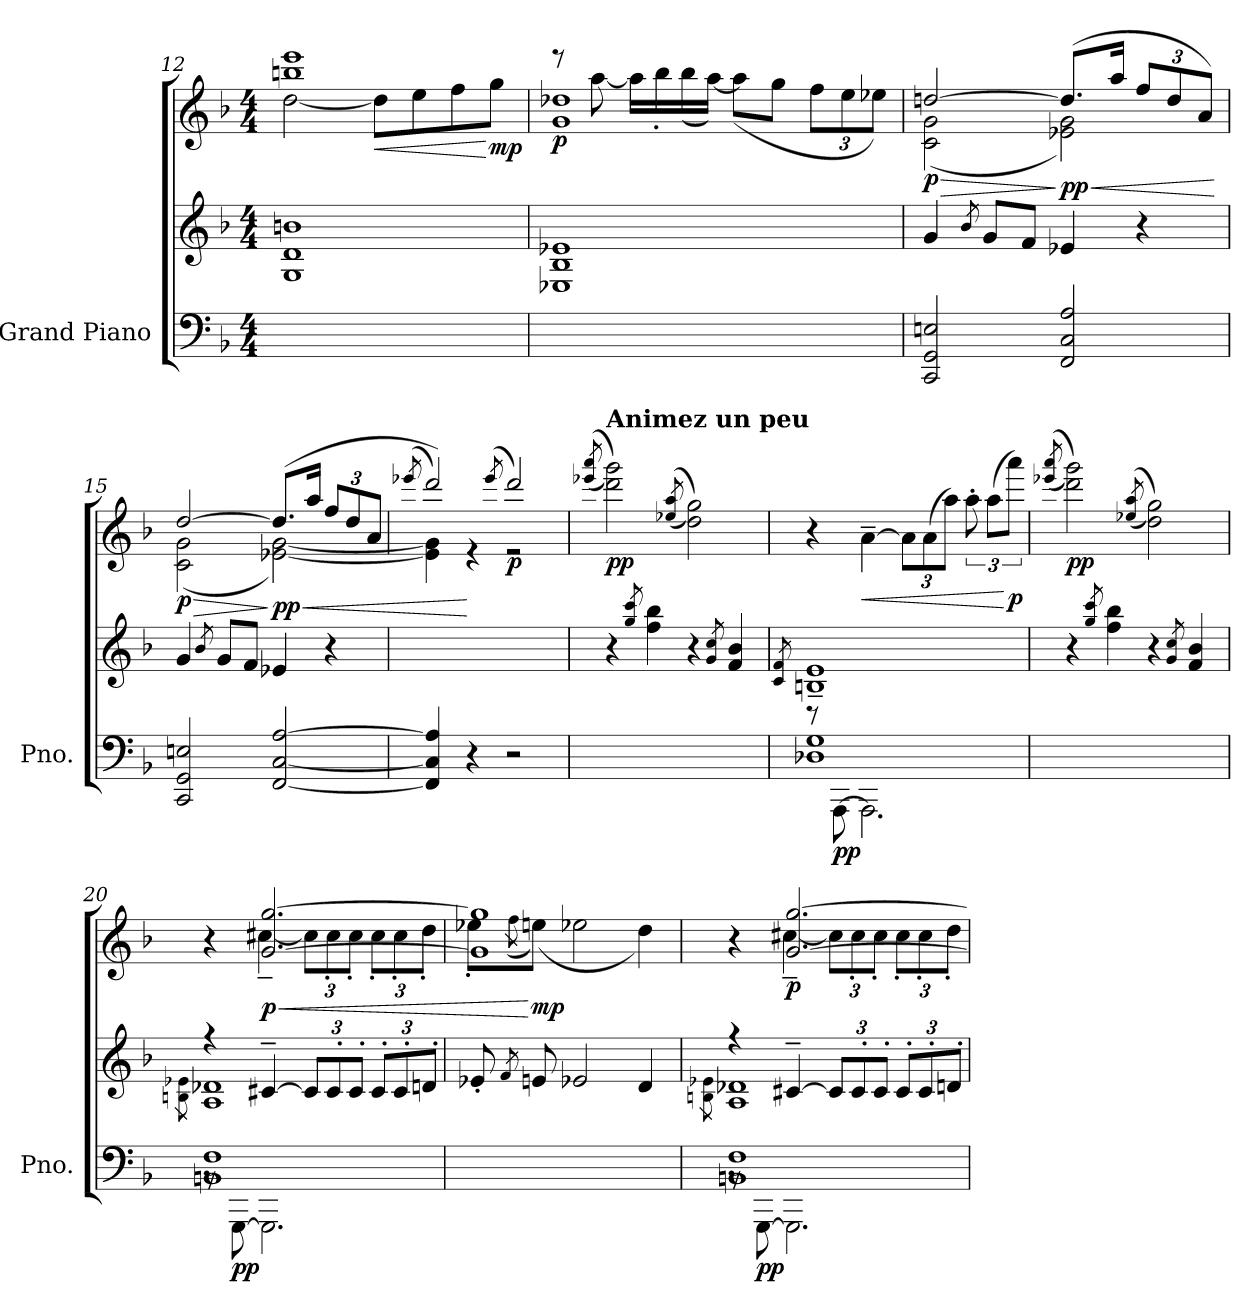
**kern	**kern	**kern	**dynam
*part1	*part1	*part1	*part1
*staff3	*staff2	*staff1	*staff1/2/3
*I"Grand Piano	*	*	*
*I'Pno.	*	*	*
*clefF4	*clefG2	*clefG2	*
*k[b-]	*k[b-]	*k[b-]	*
*M4/4	*M4/4	*M4/4	*
=12	=12	=12	=12
*	*	*^	*
1ryy	1G 1d 1bn	1bbn 1eee	[2dd\	.
!	!	!	!	!LO:HP:b
.	.	.	8dd\L]	<
.	.	.	8ee\	.
.	.	.	8ff\	.
!	!	!	!	!LO:DY:n=1:b
.	.	.	8gg\J	[ mp
!!LO:PB:g=z	!!
=13	=13	=13	=13	=13
!	!	!	!	!LO:DY:b
1ryy	1E-X 1B- 1e-X	1g 1dd-X	8reee	p
.	.	.	[8aa\	.
.	.	.	16aa\LL]	.
.	.	.	16bb-'\	.
.	.	.	(>16bb-\	.
.	.	.	[16aa\JJ)	.
.	.	.	(>8aa\L]	.
.	.	.	8gg\J	.
*	*	*	*Xbrackettup	*
.	.	.	12ff\L	.
.	.	.	12ee\	.
.	.	.	12ee-X\J)	.
=14	=14	=14	=14	=14
!	!	!	!	!LO:HP:b
!	!	!	!	!LO:DY:n=1:b
2CC/ 2GG/ 2En/	4g/	[2ddni/	(<2c\ 2g\	> p
.	8qb-/	.	.	.
.	8g/L	.	.	.
.	8f/J	.	.	.
!	!	!	!	!LO:HP:n=1:b
!	!	!	!	!LO:DY:n=2:b
2FF/ 2C/ 2A/	4e-X/	(>8.dd/L]	2e-X\ 2g\)	] < pp
.	.	16aa/Jk	.	.
.	4r	12ff/L	.	.
.	.	12dd/	.	.
.	.	12a/J)	.	.
*	*	*v	*v	*
.	.	.	[
=15	=15	=15	=15
!	!	!	!LO:HP:b
*	*	*^	*
!	!	!	!	!LO:DY:n=1:b
2CC/ 2GG/ 2En/	4g/	[2dd/	(<2c\ 2g\	> p
.	8qb-/	.	.	.
.	8g/L	.	.	.
.	8f/J	.	.	.
!	!	!	!	!LO:HP:n=1:b
!	!	!	!	!LO:DY:n=2:b
[2FF/ [2C/ [2A/	4e-X/	(>8.dd/L]	[2e-X\ [2g\)	] < pp
.	.	16aa/Jk	.	.
.	4r	12ff/L	.	.
.	.	12dd/	.	.
.	.	12a/J	.	.
=16	=16	=16	=16	=16
.	.	(<8qeee-X/	.	.
4FF/] 4C/] 4A/]	1ryy	2ddd/))	4e-\] 4g\]	.
4r	.	.	4r	[
.	.	(<8qeee-/	.	.
!	!	!	!	!LO:DY:b
2r	.	2ddd/)	2r	p
*	*	*v	*v	*
!!LO:LB:g=z
=17	=17	=17	=17
.	.	(>(<(<8qeee-X/ 8qaaa/	.
!	!	!LO:TX:a:B:t=Animez un peu	!
!	!	!	!LO:DY:b
1ryy	4r	2ddd\ 2ggg\))	pp
.	8qgg/ 8qccc/)	.	.
.	4ff\ 4bb-\	.	.
.	.	(>(<(<8qee-X/ 8qaa/	.
.	4r	2dd\ 2gg\))	.
.	8qg/ 8qcc/)	.	.
.	4f/ 4b-/	.	.
=18	=18	=18	=18
.	8qc/ 8qf/	.	.
*^	*	*	*
!	!	!	!	!LO:DY:b=2
!	!	!	!	!LO:DY:n=1:b=2
8r	1D-X 1G	1Bn~ 1e~	4r	p other-dynamics
!	!	!	!	!LO:DY:n=2:b=3
[8AAA\	.	.	.	pp
!	!	!	!	!LO:HP:b
2.AAA\]	.	.	[4a~\	<
.	.	.	12a\L]	.
.	.	.	(>12a\	.
.	.	.	12aa\J)	.
*	*	*	*brackettup	*
.	.	.	12aa'\	.
.	.	.	(>12aa\L	.
!	!	!	!	!LO:DY:n=3:b
.	.	.	12aaa\J)	[ p
*v	*v	*	*	*
=19	=19	=19	=19
.	.	(>(<(<8qeee-X/ 8qaaa/	.
!	!	!	!LO:DY:b
1ryy	4r	2ddd\ 2ggg\))	pp
.	8qgg/ 8qccc/)	.	.
.	4ff\ 4bb-\	.	.
.	.	(>(<(<8qee-X/ 8qaa/	.
.	4r	2dd\ 2gg\))	.
.	8qg/ 8qcc/)	.	.
.	4f/ 4b-/	.	.
!!LO:LB:g=z
=20	=20	=20	=20
*	*^	*	*
.	.	8qBn\ 8qe-X\	.	.
*^	*	*	*^	*
!	!	!	!	!	!	!LO:DY:b=2
!	!	!	!	!	!	!LO:DY:n=1:b=2
8rBB	1BBn 1F	4r	1A 1d-X	4r	4ryy	p other-dynamics
!	!	!	!	!	!	!LO:DY:n=2:b=3
[8GGG\	.	.	.	.	.	pp
!	!	!	!	!	!	!LO:HP:b
!	!	!	!	!	!	!LO:DY:n=3:b
2.GGG\]	.	[4c#X~/	.	[2.g/ [2.gg/	[4cc#X~\	< p
*	*	*Xbrackettup	*	*	*Xbrackettup	*
.	.	12c#/L]	.	.	12cc#\L]	.
.	.	12c#'/	.	.	12cc#'\	.
.	.	12c#'/J	.	.	12cc#'\J	.
.	.	12c#'/L	.	.	12cc#'\L	.
.	.	12c#'/	.	.	12cc#'\	.
.	.	12dn'/J	.	.	12dd'\J	.
*v	*v	*	*	*	*	*
*	*v	*v	*	*	*
=21	=21	=21	=21	=21
1ryy	8e-X'/	1g] 1gg]	8ee-X'\L	.
.	8qf/	.	(>8qff\	.
!	!	!	!	!LO:DY:n=1:b
.	8en/	.	(>8een\J)	[ mp
.	2e-X/	.	2ee-X\	.
.	4d/	.	4dd\)	.
=22	=22	=22	=22	=22
*	*^	*	*	*
.	.	8qBn\ 8qe-X\	.	.	.
*^	*	*	*	*	*
!	!	!	!	!	!	!LO:DY:b=2
!	!	!	!	!	!	!LO:DY:n=1:b=2
8rBB	1BBn 1F	4r	1A 1d-X	4r	4ryy	p other-dynamics
!	!	!	!	!	!	!LO:DY:n=2:b=3
[8GGG\	.	.	.	.	.	pp
!	!	!	!	!	!	!LO:DY:n=3:b
2.GGG\]	.	[4c#X~/	.	[2.g/ [2.gg/	[4cc#X~\	p
.	.	12c#/L]	.	.	12cc#\L]	.
.	.	12c#'/	.	.	12cc#'\	.
.	.	12c#'/J	.	.	12cc#'\J	.
.	.	12c#'/L	.	.	12cc#'\L	.
.	.	12c#'/	.	.	12cc#'\	.
.	.	12dn'/J	.	.	12dd'\J	.
*v	*v	*	*	*	*	*
*	*v	*v	*	*	*
*	*	*v	*v	*
=	=	=	=
*-	*-	*-	*-
